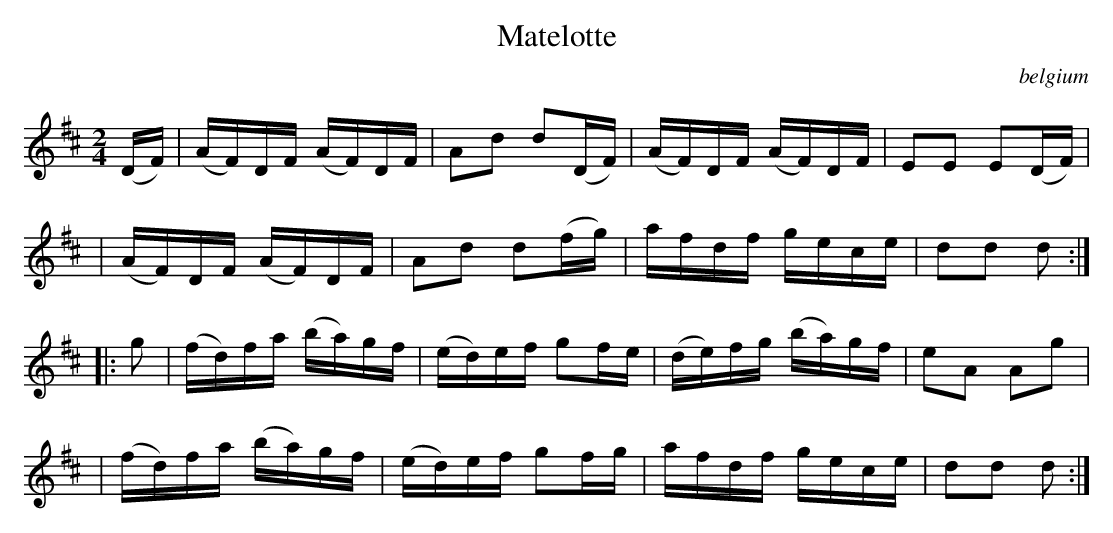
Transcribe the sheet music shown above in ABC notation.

X:1
T: Matelotte
O:belgium
M: 2/4
L: 1/16
K: D
(DF) \
| (AF)DF (AF)DF | A2d2 d2(DF) | (AF)DF (AF)DF | E2E2 E2(DF) |
| (AF)DF (AF)DF | A2d2 d2(fg) | afdf gece | d2d2 d2 :|
|: g2 \
| (fd)fa (ba)gf | (ed)ef g2fe | (de)fg (ba)gf | e2A2 A2g2 |
| (fd)fa (ba)gf | (ed)ef g2fg | afdf gece | d2d2 d2 :|
